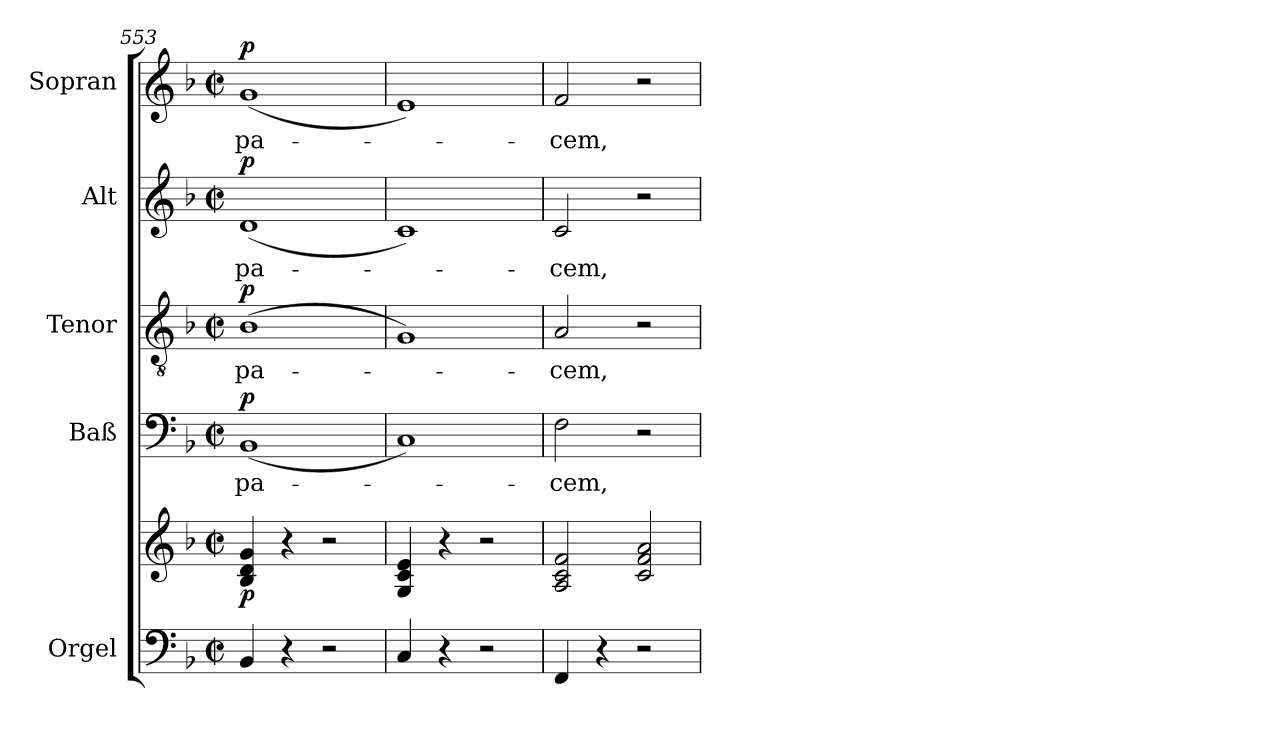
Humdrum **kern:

**kern	**kern	**dynam	**kern	**text	**dynam	**kern	**text	**dynam	**kern	**text	**dynam	**kern	**text	**dynam
*part5	*part5	*part5	*part4	*part4	*part4	*part3	*part3	*part3	*part2	*part2	*part2	*part1	*part1	*part1
*staff6	*staff5	*staff5/6	*staff4	*staff4	*staff4	*staff3	*staff3	*staff3	*staff2	*staff2	*staff2	*staff1	*staff1	*staff1
*I"Orgel	*	*	*I"Baß	*	*	*I"Tenor	*	*	*I"Alt	*	*	*I"Sopran	*	*
*I'Org.	*	*	*	*	*	*	*	*	*	*	*	*	*	*
*clefF4	*clefG2	*	*clefF4	*	*	*clefGv2	*	*	*clefG2	*	*	*clefG2	*	*
*k[b-]	*k[b-]	*	*k[b-]	*	*	*k[b-]	*	*	*k[b-]	*	*	*k[b-]	*	*
*F:	*F:	*	*F:	*	*	*F:	*	*	*F:	*	*	*F:	*	*
*M2/2	*M2/2	*	*M2/2	*	*	*M2/2	*	*	*M2/2	*	*	*M2/2	*	*
*met(c|)	*met(c|)	*	*met(c|)	*	*	*met(c|)	*	*	*met(c|)	*	*	*met(c|)	*	*
=553	=553	=553	=553	=553	=553	=553	=553	=553	=553	=553	=553	=553	=553	=553
!	!	!LO:DY:b	!	!LO:LY:b	!LO:DY:a	!	!LO:LY:b	!LO:DY:a	!	!LO:LY:b	!LO:DY:a	!	!LO:LY:b	!LO:DY:a
4BB-/	4B-/ 4d/ 4g/	p	(>1BB-	pa-	p	(>1B-	pa-	p	(>1d	pa-	p	(>1g	pa-	p
4r	4r	.	.	.	.	.	.	.	.	.	.	.	.	.
2r	2r	.	.	.	.	.	.	.	.	.	.	.	.	.
=554	=554	=554	=554	=554	=554	=554	=554	=554	=554	=554	=554	=554	=554	=554
4C/	4G/ 4c/ 4e/	.	1C)	.	.	1G)	.	.	1c)	.	.	1e)	.	.
4r	4r	.	.	.	.	.	.	.	.	.	.	.	.	.
2r	2r	.	.	.	.	.	.	.	.	.	.	.	.	.
=555	=555	=555	=555	=555	=555	=555	=555	=555	=555	=555	=555	=555	=555	=555
!	!	!	!	!LO:LY:b	!	!	!LO:LY:b	!	!	!LO:LY:b	!	!	!LO:LY:b	!
4FF/	2A/ 2c/ 2f/	.	2F\	-cem,	.	2A/	-cem,	.	2c/	-cem,	.	2f/	-cem,	.
4r	.	.	.	.	.	.	.	.	.	.	.	.	.	.
2r	2c/ 2f/ 2a/	.	2r	.	.	2r	.	.	2r	.	.	2r	.	.
=	=	=	=	=	=	=	=	=	=	=	=	=	=	=
*-	*-	*-	*-	*-	*-	*-	*-	*-	*-	*-	*-	*-	*-	*-
